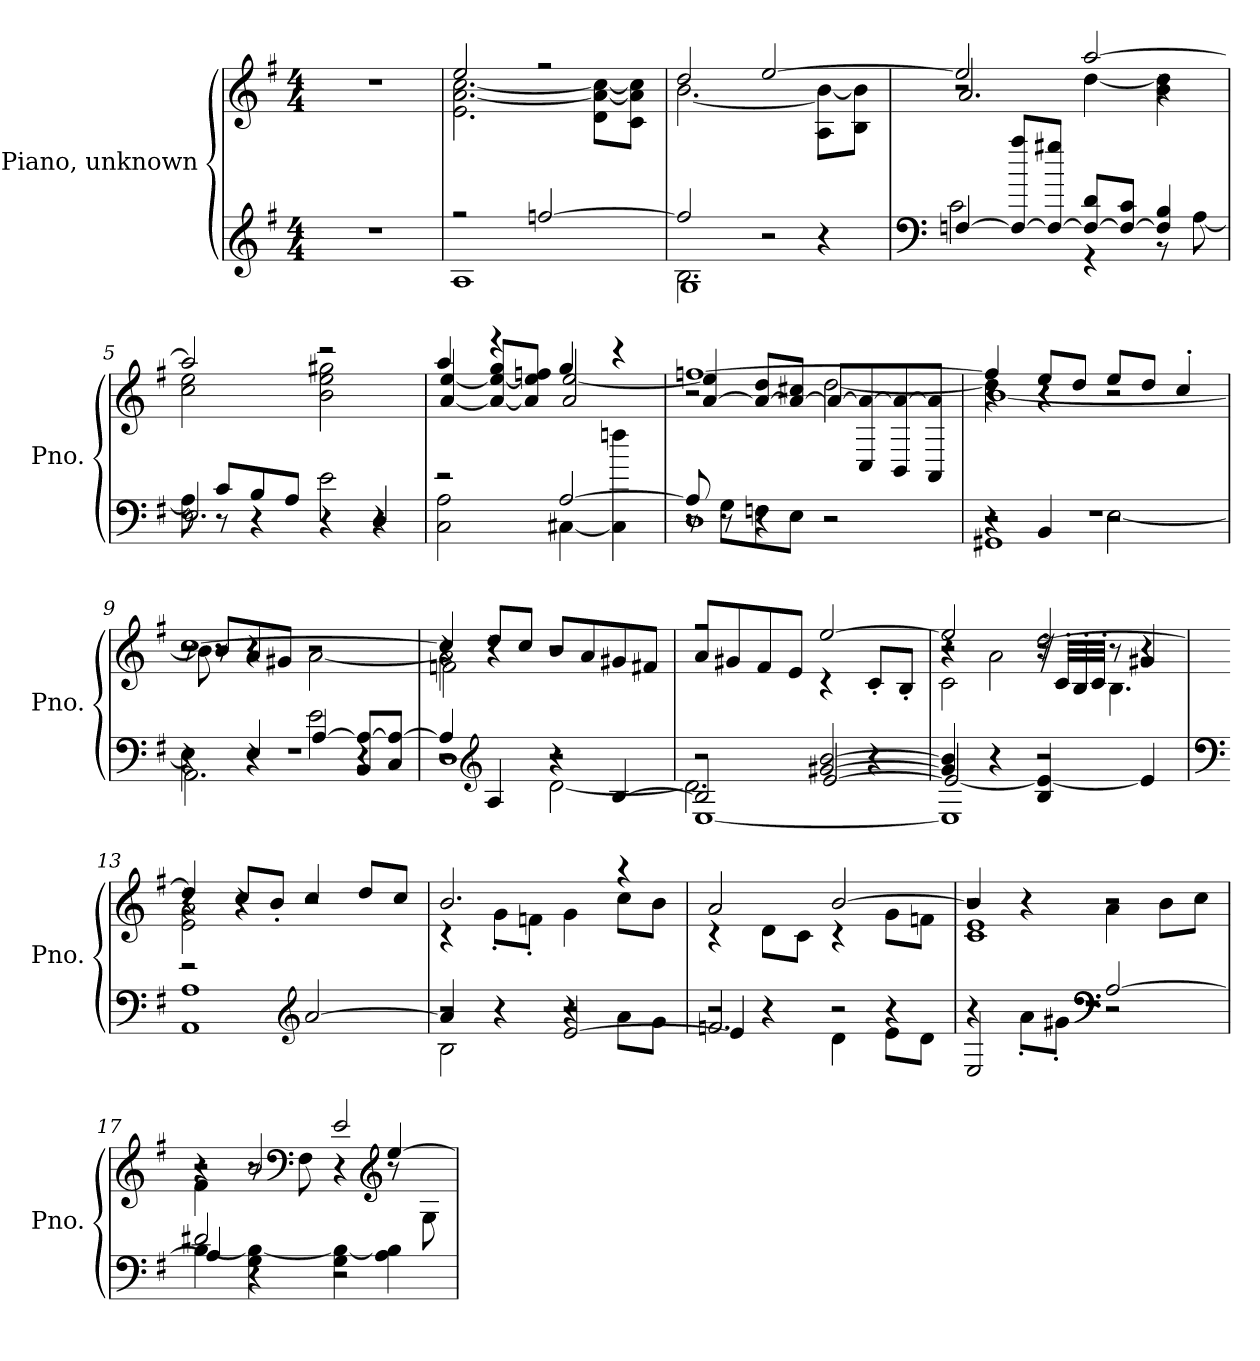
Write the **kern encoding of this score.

**kern	**kern
*part1	*part1
*staff2	*staff1
*I"Piano, unknown	*
*I'Pno.	*
*clefG2	*clefG2
*k[f#]	*k[f#]
*M4/4	*M4/4
*MM120	*MM120
=1	=1
1r	1r
=2	=2
*^	*^
2r	1A	2ee/	2.e\ [2.a\ [2.cc\
[2ffn/	.	2r	.
.	.	.	8d\ 8a\_ 8cc\_L
.	.	.	8c\ 8a\] 8cc\]J
=3	=3	=3	=3
*	*^	*	*
2ff/]	2.B\	1G	2dd/	[2.b\
2r	.	.	[2ee/	.
.	4r	.	.	8A\ 8b\_L
.	.	.	.	8B\ 8b\]J
*v	*v	*v	*	*
*	*v	*v
=4	=4
*clefF4	*
*^	*^
*	*	*	*^
[4Fn/	2c\	2ee/]	2r	2.a/
8F/_ 8aa/L	.	.	.	.
8F/_ 8gg#X/J	.	.	.	.
8F/_ 8d/L	4r	[2aa/	[4dd\	.
8F/_ 8c/J	.	.	.	.
4F/] 4B/	8r	.	4b\ 4dd\]	4r
.	[8A\	.	.	.
*	*	*	*v	*v
=5	=5	=5	=5
*	*^	*	*
8r	8A\]	2.E/	2aa/]	2cc\ 2ee\
8c/L	8r	.	.	.
8B/	4r	.	.	.
8A/J	.	.	.	.
4r	2e\	.	2r	2b\ 2ee\ 2gg#X\
4D/	.	4r	.	.
*	*v	*v	*	*
!!LO:LB:g=z	!!
=6	=6	=6	=6
2r	2C\ 2A\	4aa/	[4a/ [4ee/
.	.	4r	8a/_ 8ee/_ 8gg/L
.	.	.	8a/] 8ee/] 8ffn/J
[2A/	[4C#X\	4gg/	2a/ [2ee/
.	4C#\] 4ffn\	4r	.
=7	=7	=7	=7
*	*^	*	*^
8A/]	8r	1D	[1ffn	2r	[4a/ 4ee/]
8r	8G\L	.	.	.	.
4r	8Fn\	.	.	.	8a/_ 8dd/L
.	8E\J	.	.	.	8a/_ 8cc#X/J
2r	2r	.	.	[2dd\	8a/L_
.	.	.	.	.	8C/ 8a/_
.	.	.	.	.	8BB/ 8a/_
.	.	.	.	.	8AA/ 8a/]J
=8	=8	=8	=8	=8	=8
*	*	*^	*	*	*^
1r	2r	4r	1GG#X	4ff/]	4dd\]	4r	[1b
.	.	4BB/	.	4r	4r	8ee/L	.
.	.	.	.	.	.	8dd/J	.
.	[2E\	2r	.	2r	2r	8ee/L	.
.	.	.	.	.	.	8dd/J	.
.	.	.	.	.	.	4cc'/	.
=9	=9	=9	=9	=9	=9	=9	=9
1r	4E\]	4r	2.AA\	[1cc	2r	8r	8b\]
.	.	.	.	.	.	8b/L	8r
.	4r	4E/	.	.	.	8a/	4r
.	.	.	.	.	.	8g#X/J	.
.	2e\	[4A/	.	.	[2a\	2r	2r
.	.	8BB/ 8A/_L	4r	.	.	.	.
.	.	8C/ 8A/_J	.	.	.	.	.
!!LO:LB:g=z	!!	!!	!!
=10	=10	=10	=10	=10	=10	=10	=10
2r	2r	4A/]	1D	4cc/]	2a\]	4r	2fn\
*clefG2	*	*	*	*	*	*	*
.	.	4A/	.	4r	.	8dd/L	.
.	.	.	.	.	.	8cc/J	.
4r	[2d\	2r	.	2r	2r	8b/L	2r
.	.	.	.	.	.	8a/	.
[4B/	.	.	.	.	.	8g#X/	.
.	.	.	.	.	.	8f#X/J	.
*	*	*	*	*	*v	*v	*v
=11	=11	=11	=11	=11	=11
2B/]	2.d\]	2r	[1E	2r	8a/L
.	.	.	.	.	8g#X/
.	.	.	.	.	8f#/
.	.	.	.	.	8e/J
[2g#X/ [2b/	.	[2e/	.	[2ee/	4r
.	4r	.	.	.	8c'/L
.	.	.	.	.	8B'/J
*	*	*v	*v	*	*
=12	=12	=12	=12	=12
*	*	*	*^	*^
4g#/] 4b/]	2e/_	1E]	2ee/]	4r	2r	2c\
4r	.	.	.	2a\	.	.
2r	4B/ 4e/_	.	[2dd/	.	32r	8r
.	.	.	.	.	32c'/LLL	.
.	.	.	.	.	32B'/	.
.	.	.	.	.	32c'/JJJ	.
.	.	.	.	.	8r	4.B\
.	4e/]	.	.	4r	4g#X/	.
*v	*v	*v	*	*	*	*
*	*v	*v	*v	*v
=13	=13
*clefF4	*
*^	*^
*	*	*	*^
2r	1AA 1A	4dd/]	4r	2e\ 2a\
.	.	4r	8cc'/L	.
.	.	.	8b'/J	.
*clefG2	*	*	*	*
[2a/	.	2r	4cc/	2r
.	.	.	8dd/L	.
.	.	.	8cc/J	.
*	*	*	*v	*v
!!LO:LB:g=z
=14	=14	=14	=14
*	*^	*	*
4a/]	2B\	2r	2.b/	4r
4r	.	.	.	8g'\L
.	.	.	.	8fn'\J
2r	4r	[2e/	.	4g\
.	8a\L	.	4r	8cc\L
.	8g\J	.	.	8b\J
=15	=15	=15	=15	=15
2.fn/	2r	4e/]	2a/	4r
.	.	4r	.	8d\L
.	.	.	.	8c\J
.	4d\	2r	[2b/	4r
4r	8e\L	.	.	8g\L
.	8d\J	.	.	8fn\J
=16	=16	=16	=16	=16
*	*	*	*	*^
1r	4r	2E/	4b/]	2r	1c 1e
.	8a'\L	.	4r	.	.
.	8g#X'\J	.	.	.	.
*clefF4	*	*	*	*	*
.	2r	[2A/	2r	4a\	.
.	.	.	.	8b\L	.
.	.	.	.	8cc\J	.
=17	=17	=17	=17	=17	=17
2d#X/	[4B\	4A/]	4r	4f#\	2r
.	4G\ 4B\_	4r	2b/	8r	.
*	*	*	*clefF4	*	*
.	.	.	.	8F#\	.
2r	4G\ 4B\_	2r	.	4r	2e/
*	*	*	*clefG2	*	*
.	4A\ 4B\]	.	[4ee/	8r	.
.	.	.	.	8G\	.
*v	*v	*v	*	*	*
*	*v	*v	*v
=	=
*-	*-
